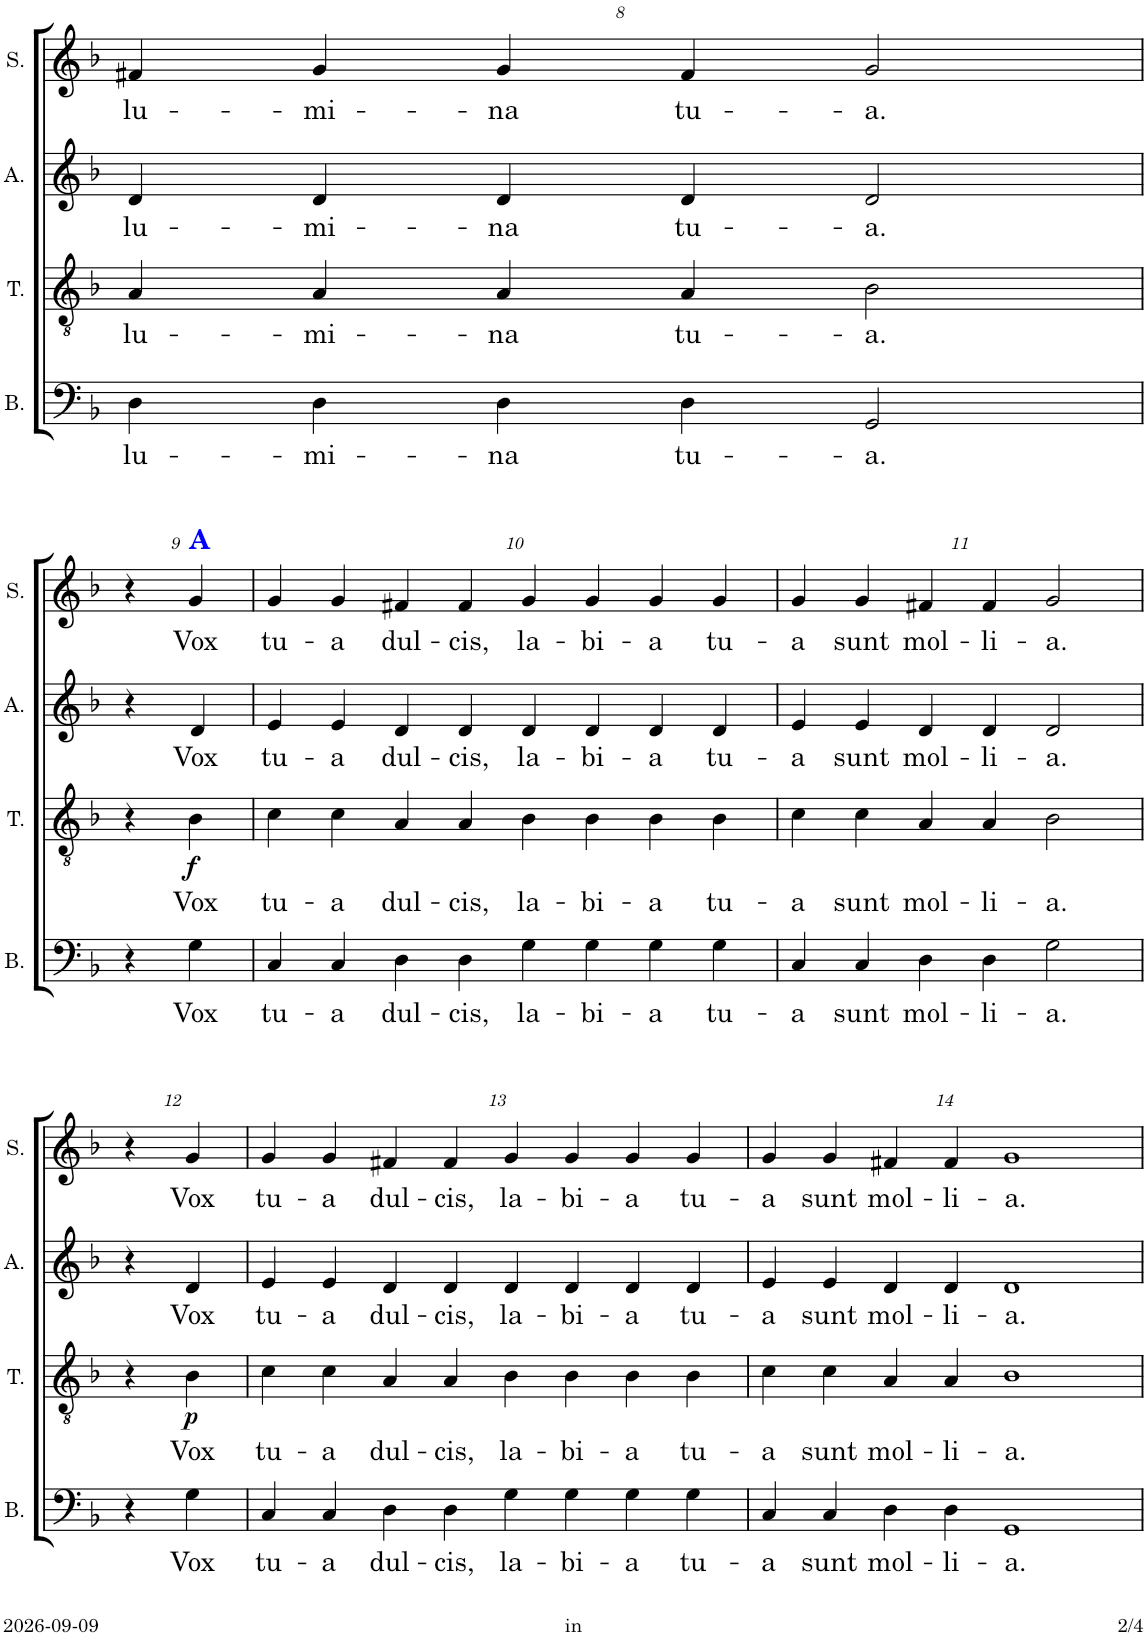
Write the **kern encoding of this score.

**kern	**text	**kern	**text	**dynam	**kern	**text	**kern	**text
*part4	*part4	*part3	*part3	*part3	*part2	*part2	*part1	*part1
*staff4	*staff4	*staff3	*staff3	*staff3	*staff2	*staff2	*staff1	*staff1
*I"B.	*	*I"T.	*	*	*I"A.	*	*I"S.	*
*I'B.	*	*I'T.	*	*	*I'A.	*	*I'S.	*
!!LO:PB:g=z
*clefF4	*	*clefGv2	*	*	*clefG2	*	*clefG2	*
*k[b-]	*	*k[b-]	*	*	*k[b-]	*	*k[b-]	*
*M8/4	*	*M8/4	*	*	*M8/4	*	*M8/4	*
=8	=8	=8	=8	=8	=8	=8	=8	=8
!	!LO:LY:b	!	!LO:LY:b	!	!	!LO:LY:b	!	!LO:LY:b
4D\	lu-	4A/	lu-	.	4d/	lu-	4f#X/	lu-
!	!LO:LY:b	!	!LO:LY:b	!	!	!LO:LY:b	!	!LO:LY:b
4D\	-mi-	4A/	-mi-	.	4d/	-mi-	4g/	-mi-
!	!LO:LY:b	!	!LO:LY:b	!	!	!LO:LY:b	!	!LO:LY:b
4D\	-na	4A/	-na	.	4d/	-na	4g/	-na
!	!LO:LY:b	!	!LO:LY:b	!	!	!LO:LY:b	!	!LO:LY:b
4D\	tu-	4A/	tu-	.	4d/	tu-	4f#/	tu-
!	!LO:LY:b	!	!LO:LY:b	!	!	!LO:LY:b	!	!LO:LY:b
2GG/	-a.	2B-\	-a.	.	2d/	-a.	2g/	-a.
!!LO:LB:g=z
=9	=9	=9	=9	=9	=9	=9	=9	=9
4r	.	4r	.	.	4r	.	4r	.
!	!	!	!	!	!	!	!LO:TX:a:B:color=#0000FF:t=A	!
!	!LO:LY:b	!	!LO:LY:b	!LO:DY:b	!	!LO:LY:b	!	!LO:LY:b
4G\	Vox	4B-\	Vox	f	4d/	Vox	4g/	Vox
=10	=10	=10	=10	=10	=10	=10	=10	=10
!	!LO:LY:b	!	!LO:LY:b	!	!	!LO:LY:b	!	!LO:LY:b
4C/	tu-	4c\	tu-	.	4e/	tu-	4g/	tu-
!	!LO:LY:b	!	!LO:LY:b	!	!	!LO:LY:b	!	!LO:LY:b
4C/	-a	4c\	-a	.	4e/	-a	4g/	-a
!	!LO:LY:b	!	!LO:LY:b	!	!	!LO:LY:b	!	!LO:LY:b
4D\	dul-	4A/	dul-	.	4d/	dul-	4f#X/	dul-
!	!LO:LY:b	!	!LO:LY:b	!	!	!LO:LY:b	!	!LO:LY:b
4D\	-cis,	4A/	-cis,	.	4d/	-cis,	4f#/	-cis,
!	!LO:LY:b	!	!LO:LY:b	!	!	!LO:LY:b	!	!LO:LY:b
4G\	la-	4B-\	la-	.	4d/	la-	4g/	la-
!	!LO:LY:b	!	!LO:LY:b	!	!	!LO:LY:b	!	!LO:LY:b
4G\	-bi-	4B-\	-bi-	.	4d/	-bi-	4g/	-bi-
!	!LO:LY:b	!	!LO:LY:b	!	!	!LO:LY:b	!	!LO:LY:b
4G\	-a	4B-\	-a	.	4d/	-a	4g/	-a
!	!LO:LY:b	!	!LO:LY:b	!	!	!LO:LY:b	!	!LO:LY:b
4G\	tu-	4B-\	tu-	.	4d/	tu-	4g/	tu-
=11	=11	=11	=11	=11	=11	=11	=11	=11
!	!LO:LY:b	!	!LO:LY:b	!	!	!LO:LY:b	!	!LO:LY:b
4C/	-a	4c\	-a	.	4e/	-a	4g/	-a
!	!LO:LY:b	!	!LO:LY:b	!	!	!LO:LY:b	!	!LO:LY:b
4C/	sunt	4c\	sunt	.	4e/	sunt	4g/	sunt
!	!LO:LY:b	!	!LO:LY:b	!	!	!LO:LY:b	!	!LO:LY:b
4D\	mol-	4A/	mol-	.	4d/	mol-	4f#X/	mol-
!	!LO:LY:b	!	!LO:LY:b	!	!	!LO:LY:b	!	!LO:LY:b
4D\	-li-	4A/	-li-	.	4d/	-li-	4f#/	-li-
!	!LO:LY:b	!	!LO:LY:b	!	!	!LO:LY:b	!	!LO:LY:b
2G\	-a.	2B-\	-a.	.	2d/	-a.	2g/	-a.
!!LO:LB:g=z
=12	=12	=12	=12	=12	=12	=12	=12	=12
4r	.	4r	.	.	4r	.	4r	.
!	!LO:LY:b	!	!LO:LY:b	!LO:DY:b	!	!LO:LY:b	!	!LO:LY:b
4G\	Vox	4B-\	Vox	p	4d/	Vox	4g/	Vox
=13	=13	=13	=13	=13	=13	=13	=13	=13
!	!LO:LY:b	!	!LO:LY:b	!	!	!LO:LY:b	!	!LO:LY:b
4C/	tu-	4c\	tu-	.	4e/	tu-	4g/	tu-
!	!LO:LY:b	!	!LO:LY:b	!	!	!LO:LY:b	!	!LO:LY:b
4C/	-a	4c\	-a	.	4e/	-a	4g/	-a
!	!LO:LY:b	!	!LO:LY:b	!	!	!LO:LY:b	!	!LO:LY:b
4D\	dul-	4A/	dul-	.	4d/	dul-	4f#X/	dul-
!	!LO:LY:b	!	!LO:LY:b	!	!	!LO:LY:b	!	!LO:LY:b
4D\	-cis,	4A/	-cis,	.	4d/	-cis,	4f#/	-cis,
!	!LO:LY:b	!	!LO:LY:b	!	!	!LO:LY:b	!	!LO:LY:b
4G\	la-	4B-\	la-	.	4d/	la-	4g/	la-
!	!LO:LY:b	!	!LO:LY:b	!	!	!LO:LY:b	!	!LO:LY:b
4G\	-bi-	4B-\	-bi-	.	4d/	-bi-	4g/	-bi-
!	!LO:LY:b	!	!LO:LY:b	!	!	!LO:LY:b	!	!LO:LY:b
4G\	-a	4B-\	-a	.	4d/	-a	4g/	-a
!	!LO:LY:b	!	!LO:LY:b	!	!	!LO:LY:b	!	!LO:LY:b
4G\	tu-	4B-\	tu-	.	4d/	tu-	4g/	tu-
=14	=14	=14	=14	=14	=14	=14	=14	=14
!	!LO:LY:b	!	!LO:LY:b	!	!	!LO:LY:b	!	!LO:LY:b
4C/	-a	4c\	-a	.	4e/	-a	4g/	-a
!	!LO:LY:b	!	!LO:LY:b	!	!	!LO:LY:b	!	!LO:LY:b
4C/	sunt	4c\	sunt	.	4e/	sunt	4g/	sunt
!	!LO:LY:b	!	!LO:LY:b	!	!	!LO:LY:b	!	!LO:LY:b
4D\	mol-	4A/	mol-	.	4d/	mol-	4f#X/	mol-
!	!LO:LY:b	!	!LO:LY:b	!	!	!LO:LY:b	!	!LO:LY:b
4D\	-li-	4A/	-li-	.	4d/	-li-	4f#/	-li-
!	!LO:LY:b	!	!LO:LY:b	!	!	!LO:LY:b	!	!LO:LY:b
1GG	-a.	1B-	-a.	.	1d	-a.	1g	-a.
=	=	=	=	=	=	=	=	=
*-	*-	*-	*-	*-	*-	*-	*-	*-
